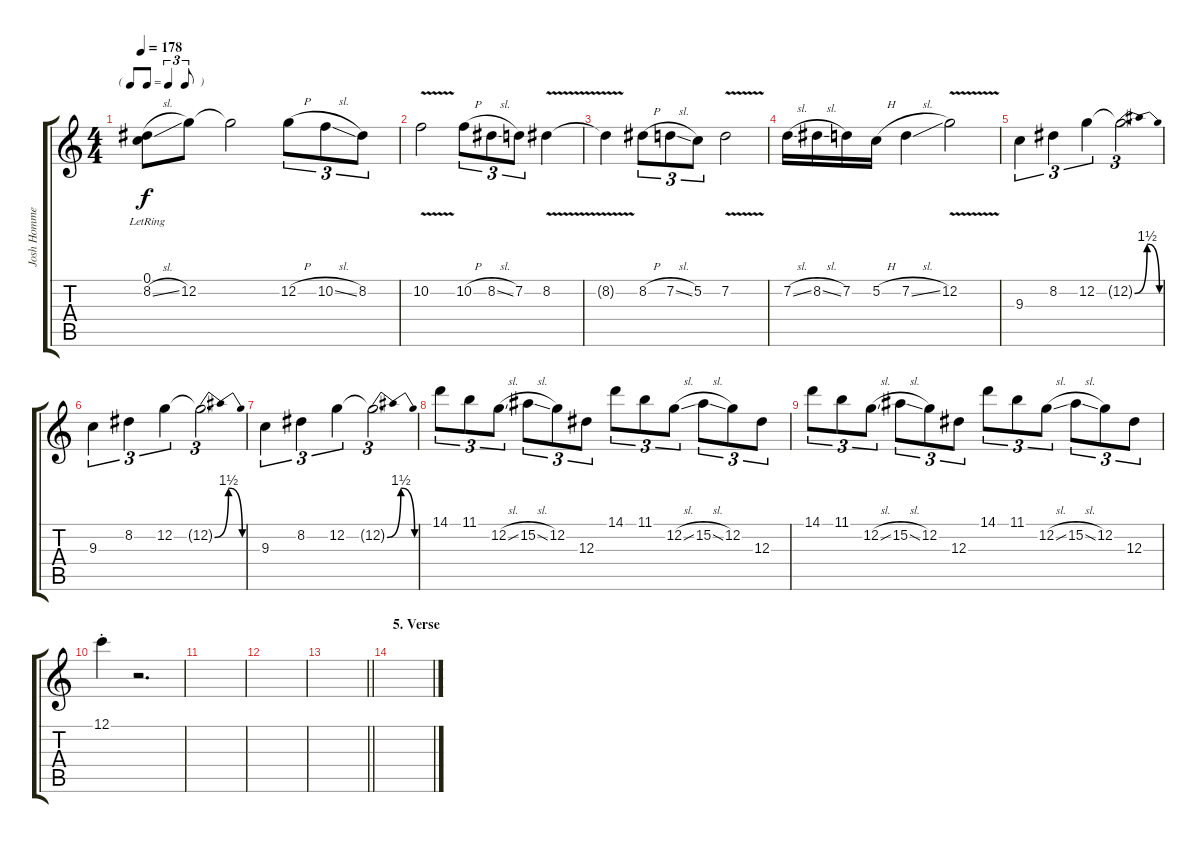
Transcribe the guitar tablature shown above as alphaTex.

\track ("Josh Homme" "Josh Homme") {instrument overdrivenguitar}
\staff {score tabs}
\tuning (C4 G3 Eb3 Bb2 F2 C2) {hide}
\ts (4 4)
\tf triplet8th
\tempo 178
\clef g2
\ks c
(0.1{lr} 8.2{sl}).8{dy f} 12.2.8 12.2{t}.2 12.2{h}.8{tu (3 2)} 10.2{sl}.8{tu (3 2)} 8.2.8{tu (3 2)} |
10.2{v}.2 10.2{h}.8{tu (3 2)} 8.2{sl}.8{tu (3 2)} 7.2.8{tu (3 2)} 8.2{v}.4 |
8.2{t}.4 8.2{h}.8{tu (3 2)} 7.2{sl}.8{tu (3 2)} 5.2.8{tu (3 2)} 7.2{v}.2 |
7.2{sl}.16 8.2{sl}.16 7.2.16 5.2{h}.16 7.2{sl}.4 12.2{v}.2 |
9.3.4{tu (3 2)} 8.2.4{tu (3 2)} 12.2.4{tu (3 2)} 12.2{be (bendrelease 0 0 15 6 41 6 60 0) t}.2{d tu (3 2)} |
9.3.4{tu (3 2)} 8.2.4{tu (3 2)} 12.2.4{tu (3 2)} 12.2{be (bendrelease 0 0 15 6 41 6 60 0) t}.2{d tu (3 2)} |
9.3.4{tu (3 2)} 8.2.4{tu (3 2)} 12.2.4{tu (3 2)} 12.2{be (bendrelease 0 0 15 6 41 6 60 0) t}.2{d tu (3 2)} |
14.1.8{tu (3 2)} 11.1.8{tu (3 2)} 12.2{sl}.8{tu (3 2)} 15.2{sl}.8{tu (3 2)} 12.2.8{tu (3 2)} 12.3.8{tu (3 2)} 14.1.8{tu (3 2)} 11.1.8{tu (3 2)} 12.2{sl}.8{tu (3 2)} 15.2{sl}.8{tu (3 2)} 12.2.8{tu (3 2)} 12.3.8{tu (3 2)} |
14.1.8{tu (3 2)} 11.1.8{tu (3 2)} 12.2{sl}.8{tu (3 2)} 15.2{sl}.8{tu (3 2)} 12.2.8{tu (3 2)} 12.3.8{tu (3 2)} 14.1.8{tu (3 2)} 11.1.8{tu (3 2)} 12.2{sl}.8{tu (3 2)} 15.2{sl}.8{tu (3 2)} 12.2.8{tu (3 2)} 12.3.8{tu (3 2)} |
12.1{st}.4 r.2{d} |
|
|
\barLineRight lightlight
|
\section ("" "5. Verse")
